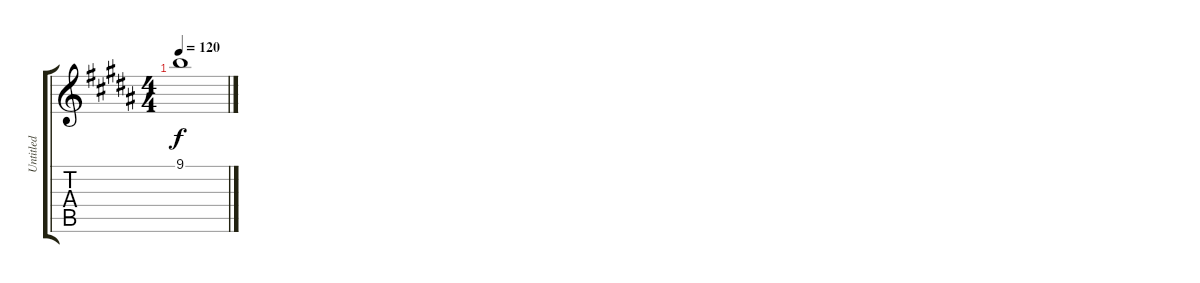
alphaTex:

\track ("Untitled" "Untitled") {instrument overdrivenguitar}
\staff {score tabs}
\tuning (D4 A3 F3 C3 G2 D2) {hide}
\ts (4 4)
\tempo 120
\clef g2
\ks b
9.1{t}.1{dy f}
